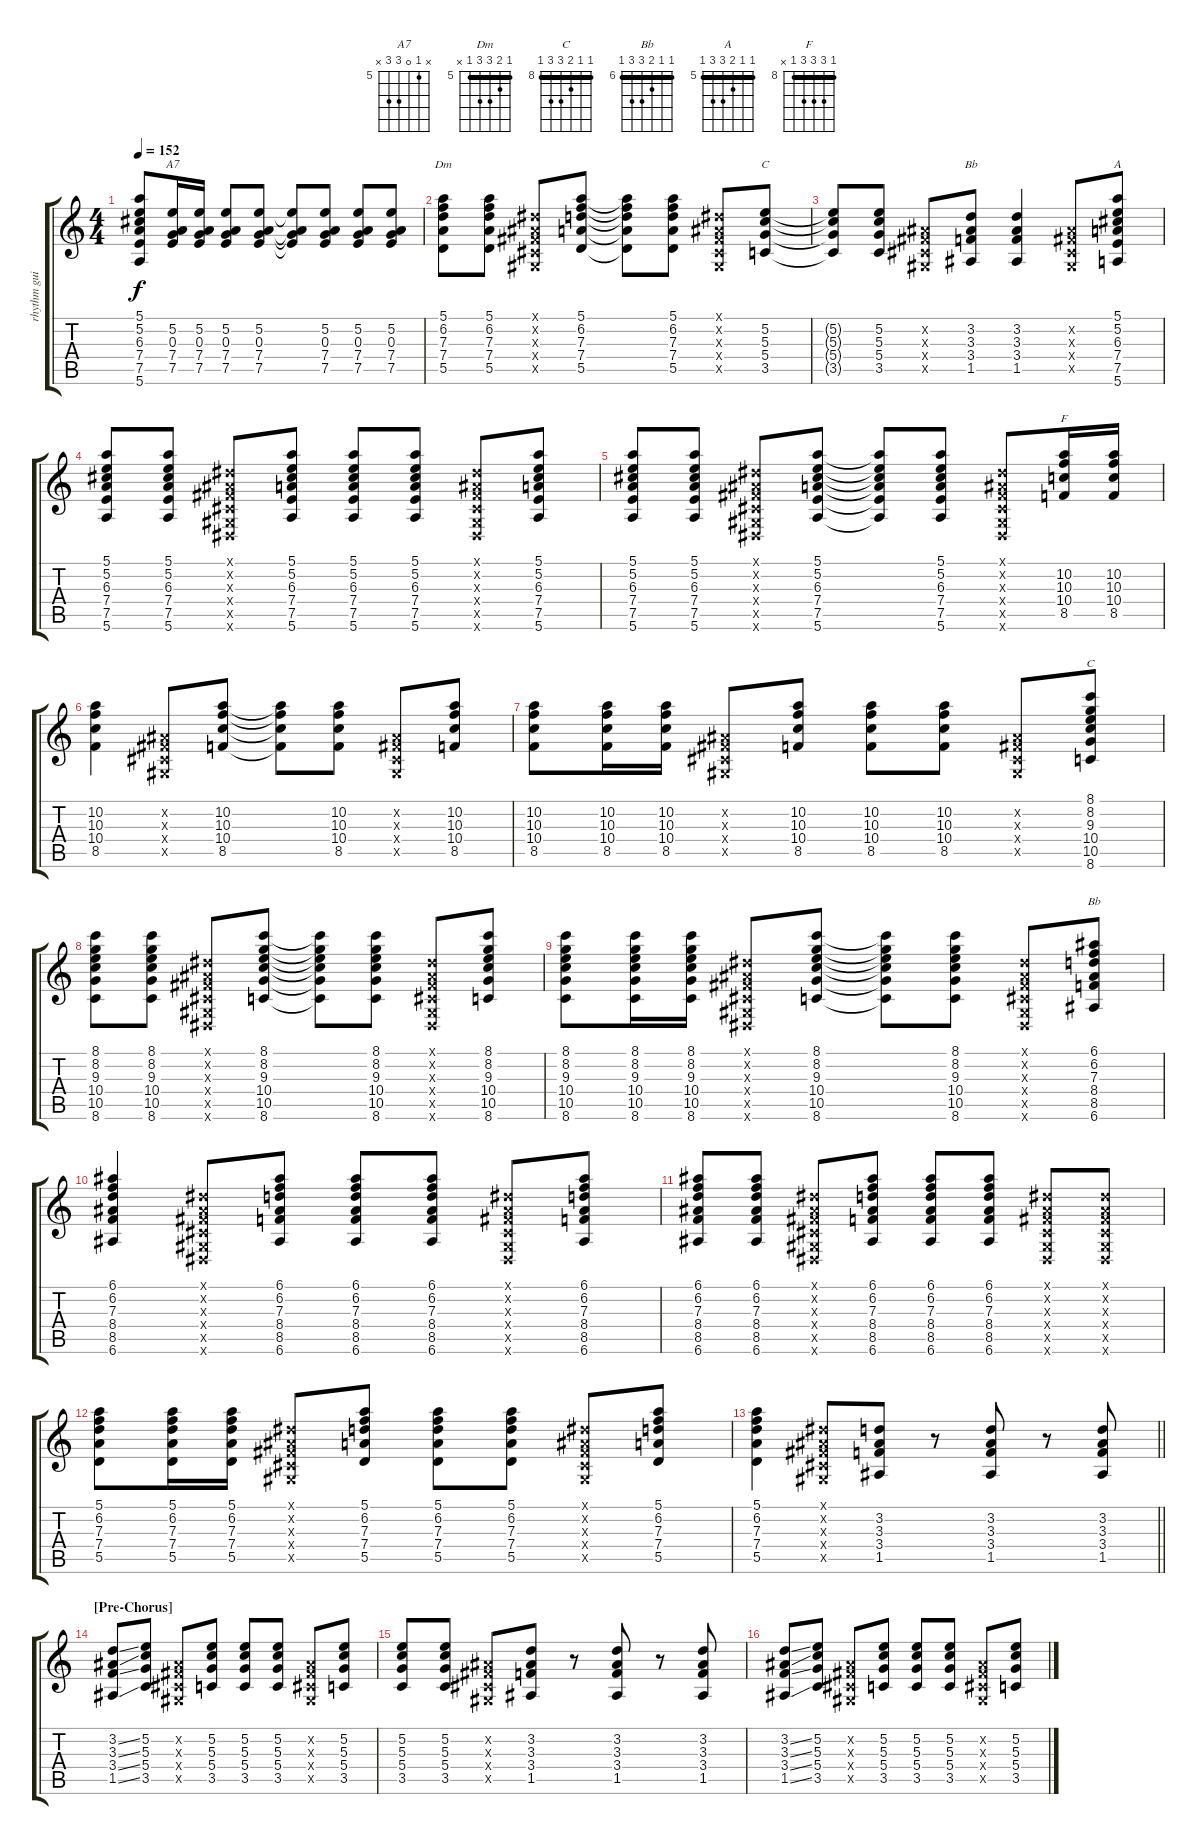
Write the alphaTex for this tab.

\track ("rhythm guitar" "rhythm gui") {instrument electricguitarjazz}
\staff {score tabs}
\tuning (E4 B3 G3 D3 A2 E2) {hide}
\chord ("A7" x 5 0 7 7 x) {firstfret 5}
\chord ("Dm" 5 6 7 7 5 x) {firstfret 5 barre 5}
\chord ("C" 3 5 5 5 3 x) {barre 3}
\chord ("Bb" 1 3 3 3 1 x) {barre 1}
\chord ("A" 5 5 6 7 7 5) {firstfret 5 barre 5}
\chord ("F" 8 10 10 10 8 x) {firstfret 8 barre 8}
\chord ("C" 8 8 9 10 10 8) {firstfret 8 barre 8}
\chord ("Bb" 6 6 7 8 8 6) {firstfret 6 barre 6}
\ts (4 4)
\tempo 152
\clef g2
\ks c
(5.1 5.2 6.3 7.4 7.5 5.6).8{dy f} (5.2 0.3 7.4 7.5).16{ch "A7"} (5.2 0.3 7.4 7.5).16 (5.2 0.3 7.4 7.5).8 (5.2 0.3 7.4 7.5).8 (5.2{t} 0.3{t} 7.4{t} 7.5{t}).8 (5.2 0.3 7.4 7.5).8 (5.2 0.3 7.4 7.5).8 (5.2 0.3 7.4 7.5).8 |
(5.1 6.2 7.3 7.4 5.5).8{ch "Dm"} (5.1 6.2 7.3 7.4 5.5).8 (-1.1{x} -1.2{x} -1.3{x} -1.4{x} -1.5{x}).8 (5.1 6.2 7.3 7.4 5.5).8 (5.1{t} 6.2{t} 7.3{t} 7.4{t} 5.5{t}).8 (5.1 6.2 7.3 7.4 5.5).8 (-1.1{x} -1.2{x} -1.3{x} -1.4{x} -1.5{x}).8 (5.2 5.3 5.4 3.5).8{ch "C"} |
(5.2{t} 5.3{t} 5.4{t} 3.5{t}).8 (5.2 5.3 5.4 3.5).8 (-1.2{x} -1.3{x} -1.4{x} -1.5{x}).8 (3.2 3.3 3.4 1.5).8{ch "Bb"} (3.2 3.3 3.4 1.5).4 (-1.2{x} -1.3{x} -1.4{x} -1.5{x}).8 (5.1 5.2 6.3 7.4 7.5 5.6).8{ch "A"} |
(5.1 5.2 6.3 7.4 7.5 5.6).8 (5.1 5.2 6.3 7.4 7.5 5.6).8 (-1.1{x} -1.2{x} -1.3{x} -1.4{x} -1.5{x} -1.6{x}).8 (5.1 5.2 6.3 7.4 7.5 5.6).8 (5.1 5.2 6.3 7.4 7.5 5.6).8 (5.1 5.2 6.3 7.4 7.5 5.6).8 (-1.1{x} -1.2{x} -1.3{x} -1.4{x} -1.5{x} -1.6{x}).8 (5.1 5.2 6.3 7.4 7.5 5.6).8 |
(5.1 5.2 6.3 7.4 7.5 5.6).8 (5.1 5.2 6.3 7.4 7.5 5.6).8 (-1.1{x} -1.2{x} -1.3{x} -1.4{x} -1.5{x} -1.6{x}).8 (5.1 5.2 6.3 7.4 7.5 5.6).8 (5.1{t} 5.2{t} 6.3{t} 7.4{t} 7.5{t} 5.6{t}).8 (5.1 5.2 6.3 7.4 7.5 5.6).8 (-1.1{x} -1.2{x} -1.3{x} -1.4{x} -1.5{x} -1.6{x}).8 (10.2 10.3 10.4 8.5).16{ch "F"} (10.2 10.3 10.4 8.5).16 |
(10.2 10.3 10.4 8.5).4 (-1.2{x} -1.3{x} -1.4{x} -1.5{x}).8 (10.2 10.3 10.4 8.5).8 (10.2{t} 10.3{t} 10.4{t} 8.5{t}).8 (10.2 10.3 10.4 8.5).8 (-1.2{x} -1.3{x} -1.4{x} -1.5{x}).8 (10.2 10.3 10.4 8.5).8 |
(10.2 10.3 10.4 8.5).8 (10.2 10.3 10.4 8.5).16 (10.2 10.3 10.4 8.5).16 (-1.2{x} -1.3{x} -1.4{x} -1.5{x}).8 (10.2 10.3 10.4 8.5).8 (10.2 10.3 10.4 8.5).8 (10.2 10.3 10.4 8.5).8 (-1.2{x} -1.3{x} -1.4{x} -1.5{x}).8 (8.1 8.2 9.3 10.4 10.5 8.6).8{ch "C"} |
(8.1 8.2 9.3 10.4 10.5 8.6).8 (8.1 8.2 9.3 10.4 10.5 8.6).8 (-1.1{x} -1.2{x} -1.3{x} -1.4{x} -1.5{x} -1.6{x}).8 (8.1 8.2 9.3 10.4 10.5 8.6).8 (8.1{t} 8.2{t} 9.3{t} 10.4{t} 10.5{t} 8.6{t}).8 (8.1 8.2 9.3 10.4 10.5 8.6).8 (-1.1{x} -1.2{x} -1.3{x} -1.4{x} -1.5{x} -1.6{x}).8 (8.1 8.2 9.3 10.4 10.5 8.6).8 |
(8.1 8.2 9.3 10.4 10.5 8.6).8 (8.1 8.2 9.3 10.4 10.5 8.6).16 (8.1 8.2 9.3 10.4 10.5 8.6).16 (-1.1{x} -1.2{x} -1.3{x} -1.4{x} -1.5{x} -1.6{x}).8 (8.1 8.2 9.3 10.4 10.5 8.6).8 (8.1{t} 8.2{t} 9.3{t} 10.4{t} 10.5{t} 8.6{t}).8 (8.1 8.2 9.3 10.4 10.5 8.6).8 (-1.1{x} -1.2{x} -1.3{x} -1.4{x} -1.5{x} -1.6{x}).8 (6.1 6.2 7.3 8.4 8.5 6.6).8{ch "Bb"} |
(6.1 6.2 7.3 8.4 8.5 6.6).4 (-1.1{x} -1.2{x} -1.3{x} -1.4{x} -1.5{x} -1.6{x}).8 (6.1 6.2 7.3 8.4 8.5 6.6).8 (6.1 6.2 7.3 8.4 8.5 6.6).8 (6.1 6.2 7.3 8.4 8.5 6.6).8 (-1.1{x} -1.2{x} -1.3{x} -1.4{x} -1.5{x} -1.6{x}).8 (6.1 6.2 7.3 8.4 8.5 6.6).8 |
(6.1 6.2 7.3 8.4 8.5 6.6).8 (6.1 6.2 7.3 8.4 8.5 6.6).8 (-1.1{x} -1.2{x} -1.3{x} -1.4{x} -1.5{x} -1.6{x}).8 (6.1 6.2 7.3 8.4 8.5 6.6).8 (6.1 6.2 7.3 8.4 8.5 6.6).8 (6.1 6.2 7.3 8.4 8.5 6.6).8 (-1.1{x} -1.2{x} -1.3{x} -1.4{x} -1.5{x} -1.6{x}).8 (-1.1{x} -1.2{x} -1.3{x} -1.4{x} -1.5{x} -1.6{x}).8 |
(5.1 6.2 7.3 7.4 5.5).8 (5.1 6.2 7.3 7.4 5.5).16 (5.1 6.2 7.3 7.4 5.5).16 (-1.1{x} -1.2{x} -1.3{x} -1.4{x} -1.5{x}).8 (5.1 6.2 7.3 7.4 5.5).8 (5.1 6.2 7.3 7.4 5.5).8 (5.1 6.2 7.3 7.4 5.5).8 (-1.1{x} -1.2{x} -1.3{x} -1.4{x} -1.5{x}).8 (5.1 6.2 7.3 7.4 5.5).8 |
\barLineRight lightlight
(5.1 6.2 7.3 7.4 5.5).4 (-1.1{x} -1.2{x} -1.3{x} -1.4{x} -1.5{x}).8 (3.2 3.3 3.4 1.5).8 r.8 (3.2 3.3 3.4 1.5).8 r.8 (3.2 3.3 3.4 1.5).8 |
\section ("" "[Pre-Chorus]")
(3.2{ss} 3.3{ss} 3.4{ss} 1.5{ss}).8 (5.2 5.3 5.4 3.5).8 (-1.2{x} -1.3{x} -1.4{x} -1.5{x}).8 (5.2 5.3 5.4 3.5).8 (5.2 5.3 5.4 3.5).8 (5.2 5.3 5.4 3.5).8 (-1.2{x} -1.3{x} -1.4{x} -1.5{x}).8 (5.2 5.3 5.4 3.5).8 |
(5.2 5.3 5.4 3.5).8 (5.2 5.3 5.4 3.5).8 (-1.2{x} -1.3{x} -1.4{x} -1.5{x}).8 (3.2 3.3 3.4 1.5).8 r.8 (3.2 3.3 3.4 1.5).8 r.8 (3.2 3.3 3.4 1.5).8 |
(3.2{ss} 3.3{ss} 3.4{ss} 1.5{ss}).8 (5.2 5.3 5.4 3.5).8 (-1.2{x} -1.3{x} -1.4{x} -1.5{x}).8 (5.2 5.3 5.4 3.5).8 (5.2 5.3 5.4 3.5).8 (5.2 5.3 5.4 3.5).8 (-1.2{x} -1.3{x} -1.4{x} -1.5{x}).8 (5.2 5.3 5.4 3.5).8
